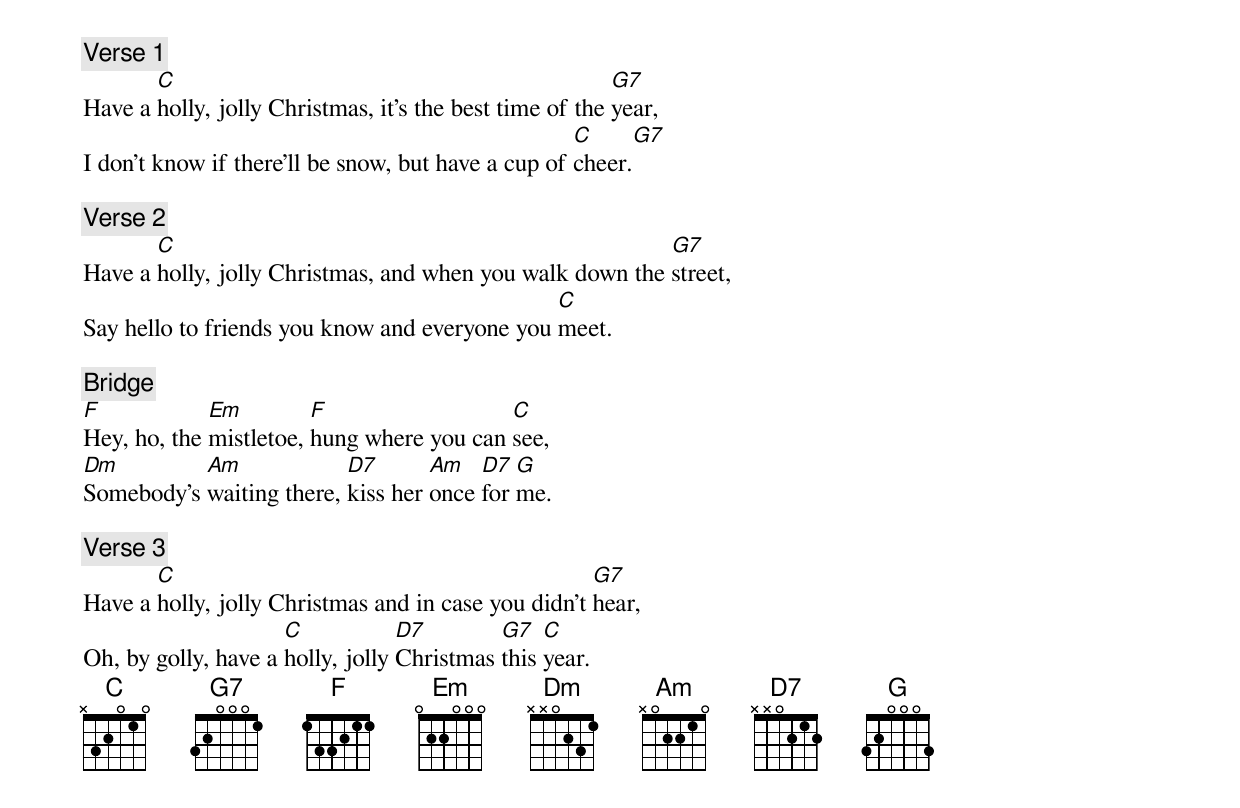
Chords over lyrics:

[Verse 1]
       C                                                 G7
Have a holly, jolly Christmas, it's the best time of the year,
                                                    C     G7
I don't know if there'll be snow, but have a cup of cheer.

[Verse 2]
       C                                                  G7
Have a holly, jolly Christmas, and when you walk down the street,
                                               C
Say hello to friends you know and everyone you meet.

[Bridge]
F            Em         F                  C
Hey, ho, the mistletoe, hung where you can see,
Dm         Am             D7       Am   D7  G
Somebody's waiting there, kiss her once for me.

[Verse 3]
       C                                             G7
Have a holly, jolly Christmas and in case you didn't hear,
                     C            D7        G7   C
Oh, by golly, have a holly, jolly Christmas this year.
